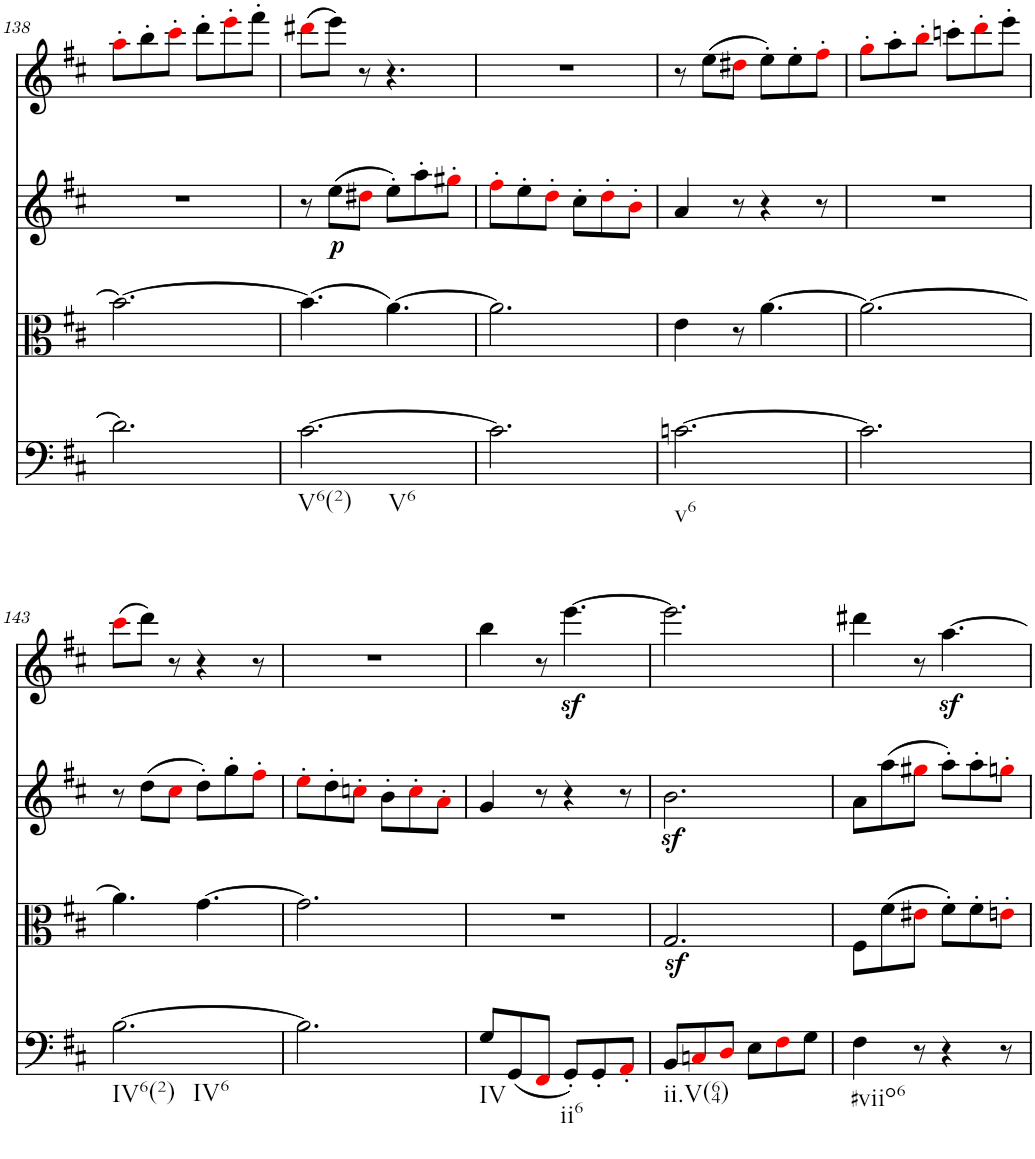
**kern	**kern	**kern	**dynam	**kern
*part4	*part3	*part2	*part2	*part1
*staff4	*staff3	*staff2	*staff2	*staff1
*I"Violoncello	*I"Viola	*I"Violin II	*	*I"Violin I
*I'Vc	*I'Vla	*I'Vln	*	*I'Vln
!!LO:PB:g=z
*clefF4	*clefC3	*clefG2	*	*clefG2
*k[f#c#]	*k[f#c#]	*k[f#c#]	*	*k[f#c#]
*M6/8	*M6/8	*M6/8	*	*M6/8
=138	=138	=138	=138	=138
2.d\]	2.b\_	2.r	.	8aa'i\L
.	.	.	.	8bb'\
.	.	.	.	8ccc#'i\J
.	.	.	.	8ddd'\L
.	.	.	.	8eee'i\
.	.	.	.	8fff#'\J
=139	=139	=139	=139	=139
!LO:TX:b:t=V6(2)	!	!	!	!
!LO:TX:b:t=V6	!	!	!	!
[2.c#\	(4.b\]	8r	.	(8ddd#Xi\L
!	!	!	!LO:DY:b	!
.	.	(8ee\L	p	8eee\J)
.	.	8dd#Xi\J	.	8r
.	[4.a\)	8ee'\L)	.	4.r
.	.	8aa'\	.	.
.	.	8gg#X'i\J	.	.
=140	=140	=140	=140	=140
2.c#\]	2.a\]	8ff#'i\L	.	2.r
.	.	8ee'\	.	.
.	.	8dd'i\J	.	.
.	.	8cc#'\L	.	.
.	.	8dd'i\	.	.
.	.	8b'i\J	.	.
=141	=141	=141	=141	=141
!LO:TX:b:t=v6	!	!	!	!
[2.cn\	4e\	4a/	.	8r
.	.	.	.	(8ee\L
.	8r	8r	.	8dd#Xi\J
.	[4.a\	4r	.	8ee'\L)
.	.	.	.	8ee'\
.	.	8r	.	8ff#'i\J
=142	=142	=142	=142	=142
2.c\]	2.a\_	2.r	.	8gg'i\L
.	.	.	.	8aa'\
.	.	.	.	8bb'i\J
.	.	.	.	8cccn'\L
.	.	.	.	8ddd'i\
.	.	.	.	8eee'\J
!!LO:LB:g=z
=143	=143	=143	=143	=143
!LO:TX:b:t=IV6(2)	!	!	!	!
!LO:TX:b:t=IV6	!	!	!	!
[2.B\	4.a\]	8r	.	(8ccc#i\L
.	.	(8dd\L	.	8ddd\J)
.	.	8cc#i\J	.	8r
.	[4.g\	8dd'\L)	.	4r
.	.	8gg'\	.	.
.	.	8ff#'i\J	.	8r
=144	=144	=144	=144	=144
2.B\]	2.g\]	8ee'i\L	.	2.r
.	.	8dd'\	.	.
.	.	8ccn'i\J	.	.
.	.	8b'\L	.	.
.	.	8cc'i\	.	.
.	.	8a'i\J	.	.
=145	=145	=145	=145	=145
!LO:TX:b:t=IV	!	!	!	!
8G/L	2.r	4g/	.	4bb\
(8GG/	.	.	.	.
8FF#i/J	.	8r	.	8r
!LO:TX:b:t=ii6	!	!	!	!
8GG'/L)	.	4r	.	[4.eeez<\
8GG'/	.	.	.	.
8AA'i/J	.	8r	.	.
=146	=146	=146	=146	=146
!LO:TX:b:t=ii.V(64)	!	!	!	!
8BB/L	2.Gz</	2.bz<\	.	2.eee\]
8Cni/	.	.	.	.
8Di/J	.	.	.	.
8E\L	.	.	.	.
8F#i\	.	.	.	.
8G\J	.	.	.	.
=147	=147	=147	=147	=147
!LO:TX:b:t=#viio6	!	!	!	!
4F#\	8F#\L	8a\L	.	4ddd#X\
.	(8f#\	(8aa\	.	.
8r	8e#Xi\J	8gg#Xi\J	.	8r
4r	8f#'\L)	8aa'\L)	.	[4.aaz<\
.	8f#'\	8aa'\	.	.
8r	8en'i\J	8ggn'i\J	.	.
=	=	=	=	=
*-	*-	*-	*-	*-
